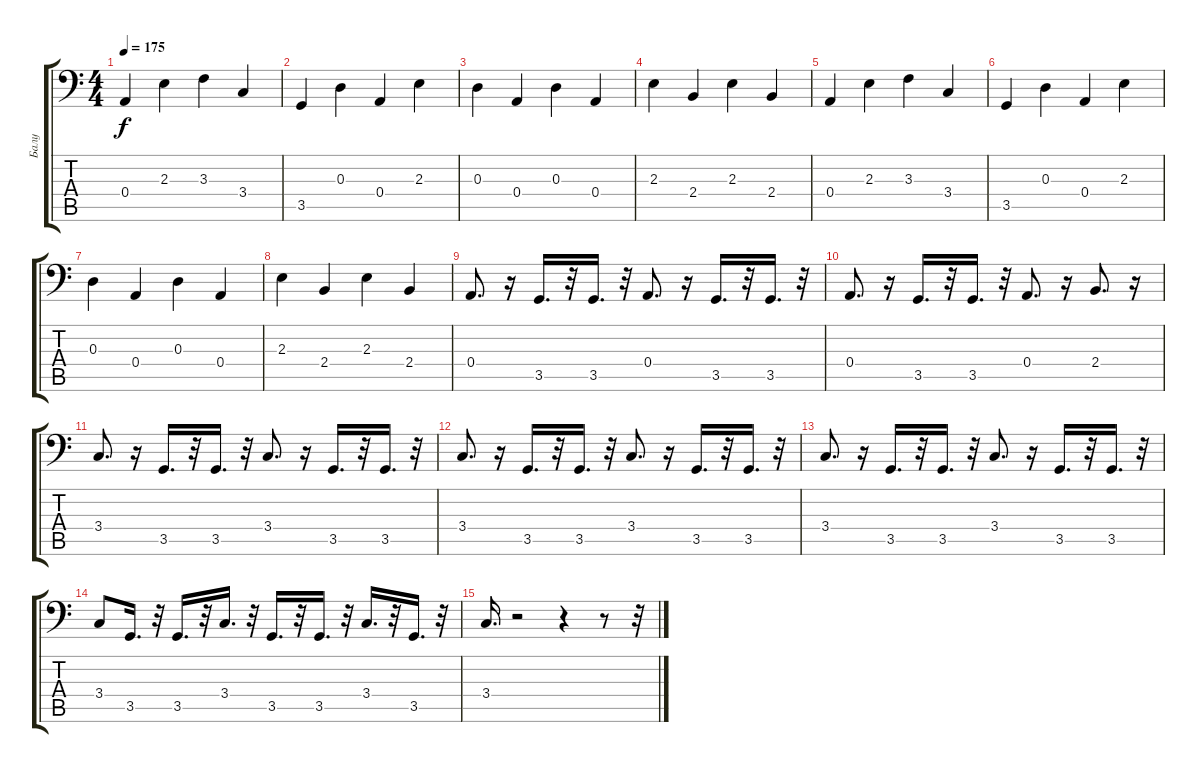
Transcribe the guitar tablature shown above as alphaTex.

\track ("Балу" "Балу") {instrument electricbassfinger}
\staff {score tabs}
\tuning (C3 G2 D2 A1 E1 B0) {hide}
\ts (4 4)
\tempo 175
\clef f4
\ks c
0.4.4{dy f} 2.3.4 3.3.4 3.4.4 |
3.5.4 0.3.4 0.4.4 2.3.4 |
0.3.4 0.4.4 0.3.4 0.4.4 |
2.3.4 2.4.4 2.3.4 2.4.4 |
0.4.4 2.3.4 3.3.4 3.4.4 |
3.5.4 0.3.4 0.4.4 2.3.4 |
0.3.4 0.4.4 0.3.4 0.4.4 |
2.3.4 2.4.4 2.3.4 2.4.4 |
0.4.8{d} r.16 3.5.16{d} r.32 3.5.16{d} r.32 0.4.8{d} r.16 3.5.16{d} r.32 3.5.16{d} r.32 |
0.4.8{d} r.16 3.5.16{d} r.32 3.5.16{d} r.32 0.4.8{d} r.16 2.4.8{d} r.16 |
3.4.8{d} r.16 3.5.16{d} r.32 3.5.16{d} r.32 3.4.8{d} r.16 3.5.16{d} r.32 3.5.16{d} r.32 |
3.4.8{d} r.16 3.5.16{d} r.32 3.5.16{d} r.32 3.4.8{d} r.16 3.5.16{d} r.32 3.5.16{d} r.32 |
3.4.8{d} r.16 3.5.16{d} r.32 3.5.16{d} r.32 3.4.8{d} r.16 3.5.16{d} r.32 3.5.16{d} r.32 |
3.4.8 3.5.16{d} r.32 3.5.16{d} r.32 3.4.16{d} r.32 3.5.16{d} r.32 3.5.16{d} r.32 3.4.16{d} r.32 3.5.16{d} r.32 |
3.4.16{d} r.2 r.4 r.8 r.32
